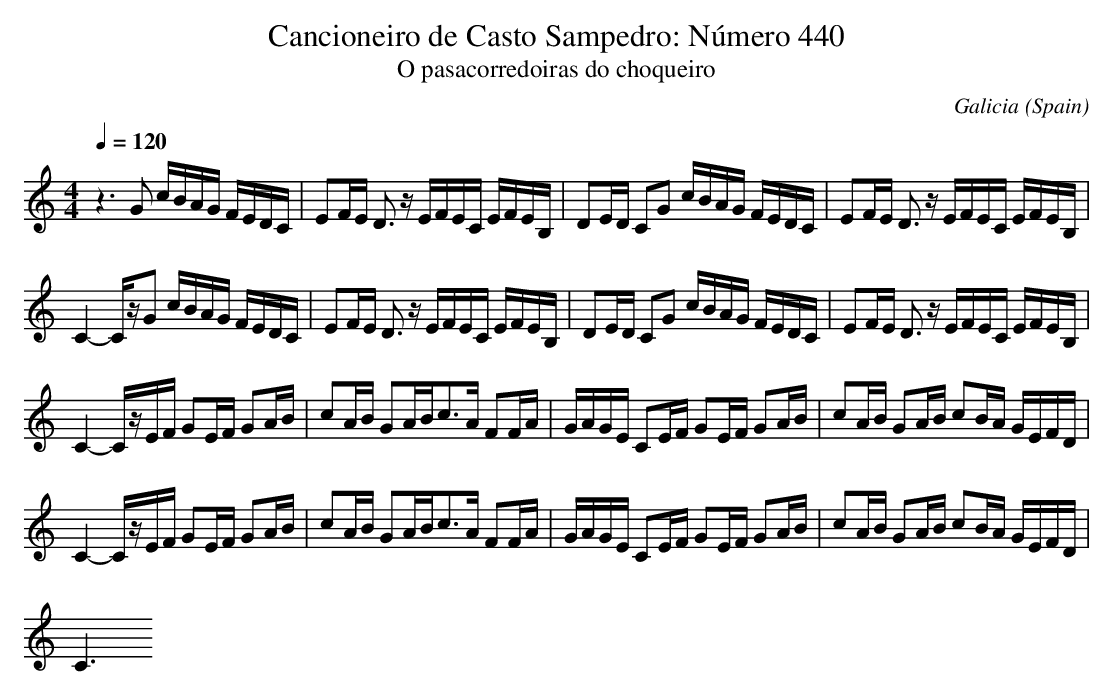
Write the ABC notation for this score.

X:1
T:Cancioneiro de Casto Sampedro: N\'umero 440
T:O pasacorredoiras do choqueiro
O:Galicia (Spain)
M: 4/4
L: 1/8
Q:1/4=120
K:C % 0 sharps
z3G c/2B/2A/2G/2 F/2E/2D/2C/2|EF/2E/2 D3/2z/2 E/2F/2E/2C/2 E/2F/2E/2B,/2|DE/2D/2 CG c/2B/2A/2G/2 F/2E/2D/2C/2|EF/2E/2 D3/2z/2 E/2F/2E/2C/2 E/2F/2E/2B,/2|
C2- C/2z/2G c/2B/2A/2G/2 F/2E/2D/2C/2|EF/2E/2 D3/2z/2 E/2F/2E/2C/2 E/2F/2E/2B,/2|DE/2D/2 CG c/2B/2A/2G/2 F/2E/2D/2C/2|EF/2E/2 D3/2z/2 E/2F/2E/2C/2 E/2F/2E/2B,/2|
C2- C/2z/2E/2F/2 GE/2F/2 GA/2B/2|cA/2B/2 GA/2B<cA/2 FF/2A/2|G/2A/2G/2E/2 CE/2F/2 GE/2F/2 GA/2B/2|cA/2B/2 GA/2B/2 cB/2A/2 G/2E/2F/2D/2|
C2- C/2z/2E/2F/2 GE/2F/2 GA/2B/2|cA/2B/2 GA/2B<cA/2 FF/2A/2|G/2A/2G/2E/2 CE/2F/2 GE/2F/2 GA/2B/2|cA/2B/2 GA/2B/2 cB/2A/2 G/2E/2F/2D/2|
C3
